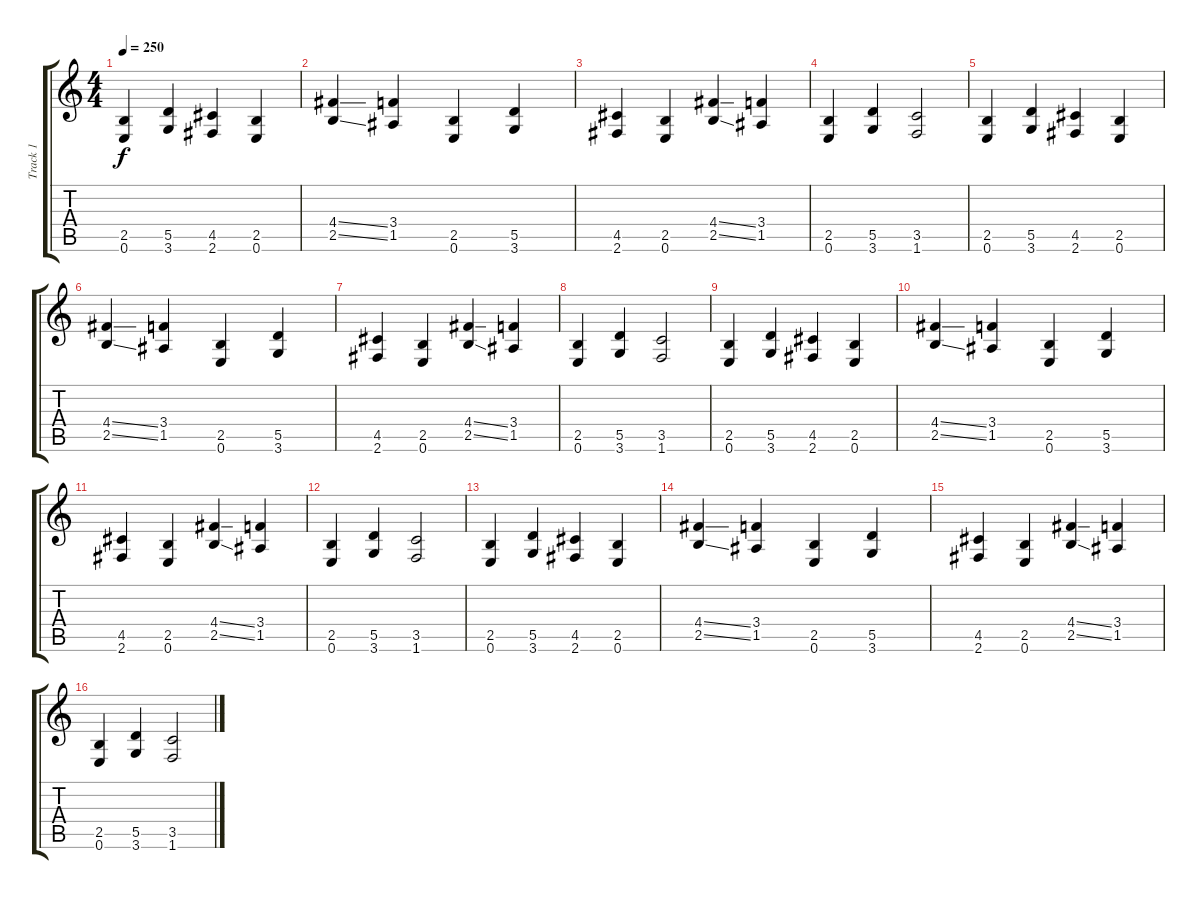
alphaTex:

\track ("Track 1" "Track 1") {instrument distortionguitar}
\staff {score tabs}
\tuning (E4 B3 G3 D3 A2 E2) {hide}
\ts (4 4)
\tempo 250
\clef g2
\ks c
(2.5 0.6).4{dy f instrument distortionguitar} (5.5 3.6).4 (4.5 2.6).4 (2.5 0.6).4 |
(4.4{ss} 2.5{ss}).4 (3.4 1.5).4 (2.5 0.6).4 (5.5 3.6).4 |
(4.5 2.6).4 (2.5 0.6).4 (4.4{ss} 2.5{ss}).4 (3.4 1.5).4 |
(2.5 0.6).4 (5.5 3.6).4 (3.5 1.6).2 |
(2.5 0.6).4 (5.5 3.6).4 (4.5 2.6).4 (2.5 0.6).4 |
(4.4{ss} 2.5{ss}).4 (3.4 1.5).4 (2.5 0.6).4 (5.5 3.6).4 |
(4.5 2.6).4 (2.5 0.6).4 (4.4{ss} 2.5{ss}).4 (3.4 1.5).4 |
(2.5 0.6).4 (5.5 3.6).4 (3.5 1.6).2 |
(2.5 0.6).4 (5.5 3.6).4 (4.5 2.6).4 (2.5 0.6).4 |
(4.4{ss} 2.5{ss}).4 (3.4 1.5).4 (2.5 0.6).4 (5.5 3.6).4 |
(4.5 2.6).4 (2.5 0.6).4 (4.4{ss} 2.5{ss}).4 (3.4 1.5).4 |
(2.5 0.6).4 (5.5 3.6).4 (3.5 1.6).2 |
(2.5 0.6).4 (5.5 3.6).4 (4.5 2.6).4 (2.5 0.6).4 |
(4.4{ss} 2.5{ss}).4 (3.4 1.5).4 (2.5 0.6).4 (5.5 3.6).4 |
(4.5 2.6).4 (2.5 0.6).4 (4.4{ss} 2.5{ss}).4 (3.4 1.5).4 |
(2.5 0.6).4 (5.5 3.6).4 (3.5 1.6).2
